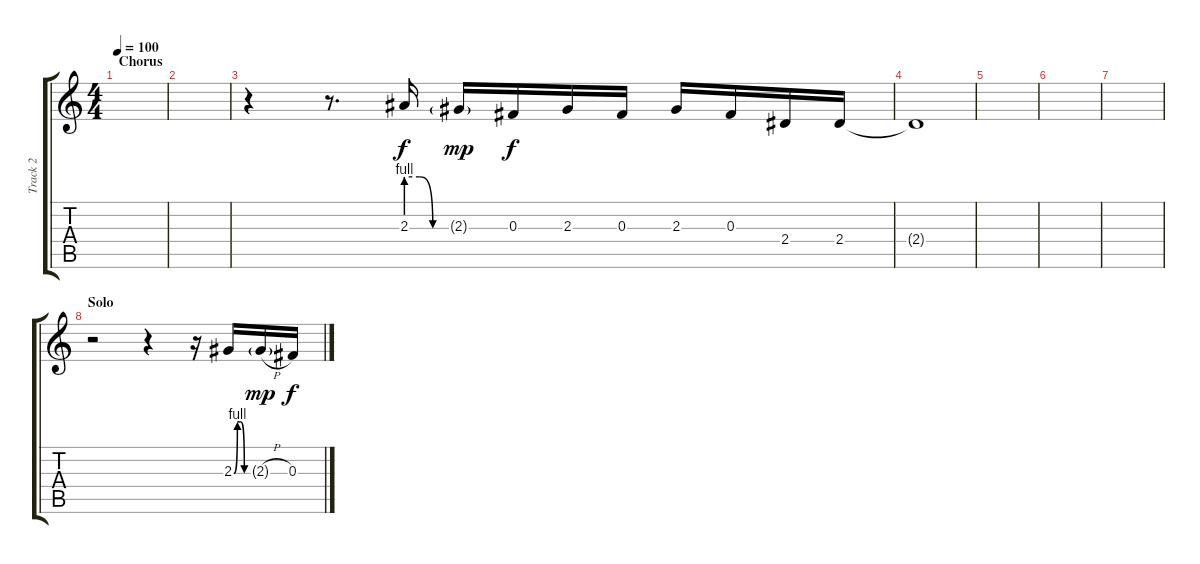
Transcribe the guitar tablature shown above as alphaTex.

\track ("Track 2" "Track 2") {instrument distortionguitar}
\staff {score tabs}
\tuning (Eb4 Bb3 Gb3 Db3 Ab2 Eb2) {hide}
\ts (4 4)
\section ("" "Chorus")
\tempo 100
\clef g2
\ks c
|
|
r.4 r.8{d} 2.3{be (custom 0 4 20 4 40 0 60 0)}.16 2.3{g}.16{dy mp} 0.3.16{dy f} 2.3.16 0.3.16 2.3.16 0.3.16 2.4.16 2.4.16 |
2.4{t}.1 |
|
|
|
\section ("" "Solo")
r.2 r.4 r.16 2.3{be (custom 0 0 15 4 30 4 45 0 60 0)}.16 2.3{h g}.16{dy mp} 0.3.16{dy f}
